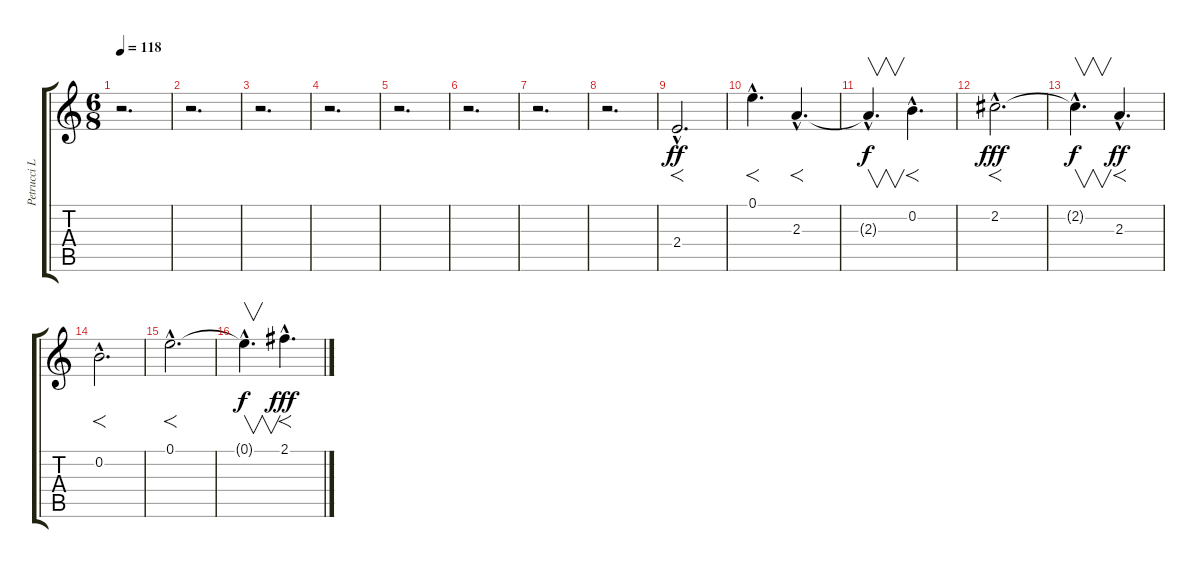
\track ("Petrucci Lead" "Petrucci L") {instrument distortionguitar}
\staff {score tabs}
\tuning (E4 B3 G3 D3 A2 E2) {hide}
\ts (6 8)
\tempo 118
\clef g2
\ks c
r.2{d dy ff} |
r.2{d} |
r.2{d} |
r.2{d} |
r.2{d} |
r.2{d} |
r.2{d} |
r.2{d} |
2.4{hac}.2{f d} |
0.1{hac}.4{f d} 2.3{hac}.4{f d} |
2.3{hac t}.4{v d dy f} 0.2{hac}.4{f d} |
2.2{hac}.2{f d dy fff} |
2.2{hac t}.4{v d dy f} 2.3{hac}.4{f d dy ff} |
0.2{hac}.2{f d} |
0.1{hac}.2{f d} |
0.1{hac t}.4{v d dy f} 2.1{hac}.4{f d dy fff}
